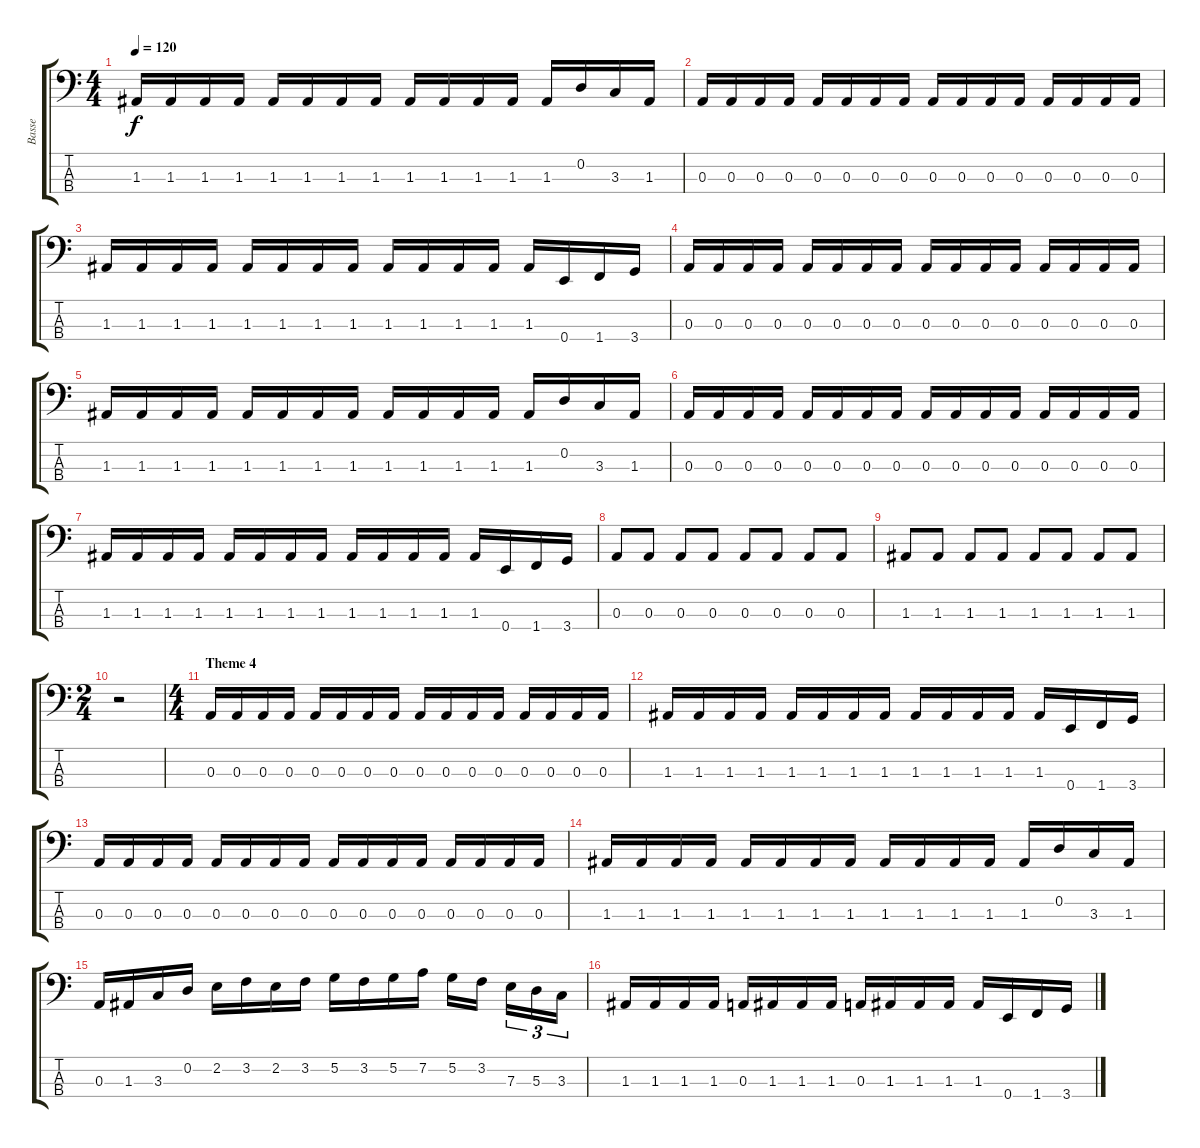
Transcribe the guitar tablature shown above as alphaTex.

\track ("Basse" "Basse") {instrument electricbassfinger}
\staff {score tabs}
\tuning (G2 D2 A1 E1) {hide}
\ts (4 4)
\tempo 120
\clef f4
\ks c
1.3.16{dy f} 1.3.16 1.3.16 1.3.16 1.3.16 1.3.16 1.3.16 1.3.16 1.3.16 1.3.16 1.3.16 1.3.16 1.3.16 0.2.16 3.3.16 1.3.16 |
0.3.16 0.3.16 0.3.16 0.3.16 0.3.16 0.3.16 0.3.16 0.3.16 0.3.16 0.3.16 0.3.16 0.3.16 0.3.16 0.3.16 0.3.16 0.3.16 |
1.3.16 1.3.16 1.3.16 1.3.16 1.3.16 1.3.16 1.3.16 1.3.16 1.3.16 1.3.16 1.3.16 1.3.16 1.3.16 0.4.16 1.4.16 3.4.16 |
0.3.16 0.3.16 0.3.16 0.3.16 0.3.16 0.3.16 0.3.16 0.3.16 0.3.16 0.3.16 0.3.16 0.3.16 0.3.16 0.3.16 0.3.16 0.3.16 |
1.3.16 1.3.16 1.3.16 1.3.16 1.3.16 1.3.16 1.3.16 1.3.16 1.3.16 1.3.16 1.3.16 1.3.16 1.3.16 0.2.16 3.3.16 1.3.16 |
0.3.16 0.3.16 0.3.16 0.3.16 0.3.16 0.3.16 0.3.16 0.3.16 0.3.16 0.3.16 0.3.16 0.3.16 0.3.16 0.3.16 0.3.16 0.3.16 |
1.3.16 1.3.16 1.3.16 1.3.16 1.3.16 1.3.16 1.3.16 1.3.16 1.3.16 1.3.16 1.3.16 1.3.16 1.3.16 0.4.16 1.4.16 3.4.16 |
0.3.8 0.3.8 0.3.8 0.3.8 0.3.8 0.3.8 0.3.8 0.3.8 |
1.3.8 1.3.8 1.3.8 1.3.8 1.3.8 1.3.8 1.3.8 1.3.8 |
\ts (2 4)
r.2 |
\ts (4 4)
\section ("" "Theme 4")
0.3.16 0.3.16 0.3.16 0.3.16 0.3.16 0.3.16 0.3.16 0.3.16 0.3.16 0.3.16 0.3.16 0.3.16 0.3.16 0.3.16 0.3.16 0.3.16 |
1.3.16 1.3.16 1.3.16 1.3.16 1.3.16 1.3.16 1.3.16 1.3.16 1.3.16 1.3.16 1.3.16 1.3.16 1.3.16 0.4.16 1.4.16 3.4.16 |
0.3.16 0.3.16 0.3.16 0.3.16 0.3.16 0.3.16 0.3.16 0.3.16 0.3.16 0.3.16 0.3.16 0.3.16 0.3.16 0.3.16 0.3.16 0.3.16 |
1.3.16 1.3.16 1.3.16 1.3.16 1.3.16 1.3.16 1.3.16 1.3.16 1.3.16 1.3.16 1.3.16 1.3.16 1.3.16 0.2.16 3.3.16 1.3.16 |
0.3.16 1.3.16 3.3.16 0.2.16 2.2.16 3.2.16 2.2.16 3.2.16 5.2.16 3.2.16 5.2.16 7.2.16 5.2.16 3.2.16 7.3.16{tu (3 2)} 5.3.16{tu (3 2)} 3.3.16{tu (3 2)} |
1.3.16 1.3.16 1.3.16 1.3.16 0.3.16 1.3.16 1.3.16 1.3.16 0.3.16 1.3.16 1.3.16 1.3.16 1.3.16 0.4.16 1.4.16 3.4.16
